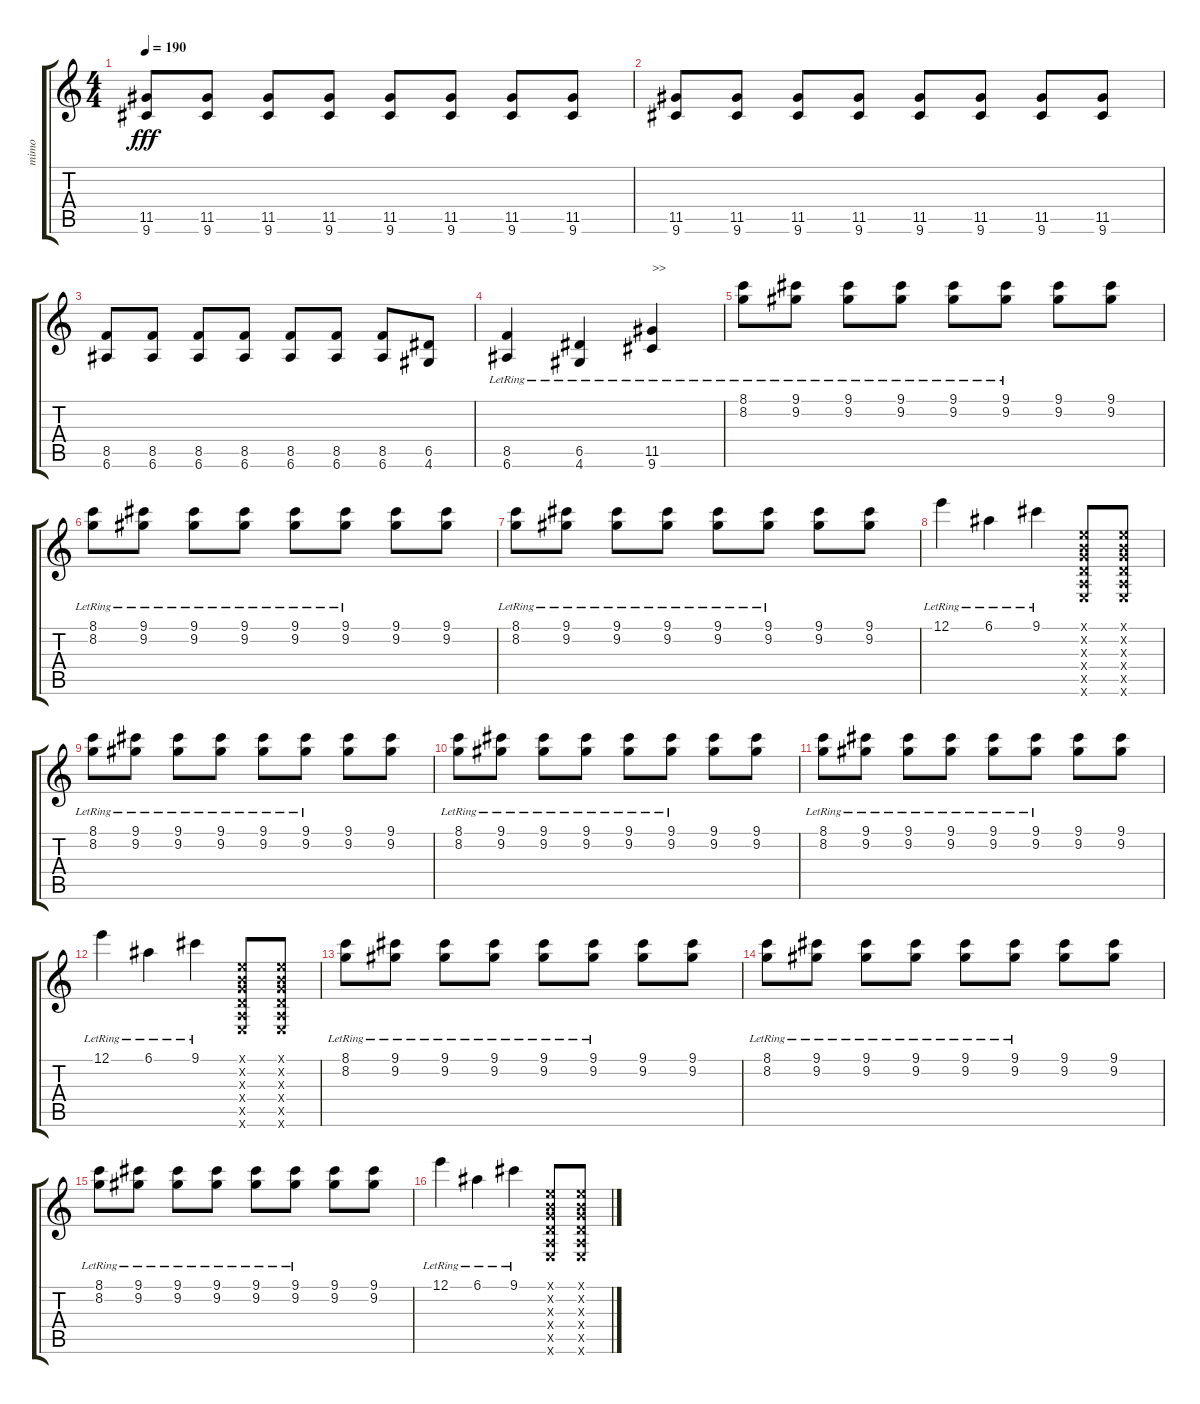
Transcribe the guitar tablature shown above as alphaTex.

\track ("mimo" "mimo") {instrument distortionguitar}
\staff {score tabs}
\tuning (E4 B3 G3 D3 A2 E2) {hide}
\ts (4 4)
\tempo 190
\clef g2
\ks c
(11.5 9.6).8{dy fff} (11.5 9.6).8 (11.5 9.6).8 (11.5 9.6).8 (11.5 9.6).8 (11.5 9.6).8 (11.5 9.6).8 (11.5 9.6).8 |
(11.5 9.6).8 (11.5 9.6).8 (11.5 9.6).8 (11.5 9.6).8 (11.5 9.6).8 (11.5 9.6).8 (11.5 9.6).8 (11.5 9.6).8 |
(8.5 6.6).8 (8.5 6.6).8 (8.5 6.6).8 (8.5 6.6).8 (8.5 6.6).8 (8.5 6.6).8 (8.5 6.6).8 (6.5 4.6).8 |
(8.5{lr} 6.6{lr}).4 (6.5{lr} 4.6{lr}).4 (11.5{lr} 9.6{lr}).4{txt ">>"} |
(8.1{lr} 8.2{lr}).8 (9.1{lr} 9.2{lr}).8 (9.1{lr} 9.2{lr}).8 (9.1{lr} 9.2{lr}).8 (9.1{lr} 9.2{lr}).8 (9.1{lr} 9.2{lr}).8 (9.1 9.2).8 (9.1 9.2).8 |
(8.1{lr} 8.2{lr}).8 (9.1{lr} 9.2{lr}).8 (9.1{lr} 9.2{lr}).8 (9.1{lr} 9.2{lr}).8 (9.1{lr} 9.2{lr}).8 (9.1{lr} 9.2{lr}).8 (9.1 9.2).8 (9.1 9.2).8 |
(8.1{lr} 8.2{lr}).8 (9.1{lr} 9.2{lr}).8 (9.1{lr} 9.2{lr}).8 (9.1{lr} 9.2{lr}).8 (9.1{lr} 9.2{lr}).8 (9.1{lr} 9.2{lr}).8 (9.1 9.2).8 (9.1 9.2).8 |
12.1{lr}.4 6.1{lr}.4 9.1{lr}.4 (0.1{x} 0.2{x} 0.3{x} 0.4{x} 0.5{x} 0.6{x}).8 (0.1{x} 0.2{x} 0.3{x} 0.4{x} 0.5{x} 0.6{x}).8 |
(8.1{lr} 8.2{lr}).8 (9.1{lr} 9.2{lr}).8 (9.1{lr} 9.2{lr}).8 (9.1{lr} 9.2{lr}).8 (9.1{lr} 9.2{lr}).8 (9.1{lr} 9.2{lr}).8 (9.1 9.2).8 (9.1 9.2).8 |
(8.1{lr} 8.2{lr}).8 (9.1{lr} 9.2{lr}).8 (9.1{lr} 9.2{lr}).8 (9.1{lr} 9.2{lr}).8 (9.1{lr} 9.2{lr}).8 (9.1{lr} 9.2{lr}).8 (9.1 9.2).8 (9.1 9.2).8 |
(8.1{lr} 8.2{lr}).8 (9.1{lr} 9.2{lr}).8 (9.1{lr} 9.2{lr}).8 (9.1{lr} 9.2{lr}).8 (9.1{lr} 9.2{lr}).8 (9.1{lr} 9.2{lr}).8 (9.1 9.2).8 (9.1 9.2).8 |
12.1{lr}.4 6.1{lr}.4 9.1{lr}.4 (0.1{x} 0.2{x} 0.3{x} 0.4{x} 0.5{x} 0.6{x}).8 (0.1{x} 0.2{x} 0.3{x} 0.4{x} 0.5{x} 0.6{x}).8 |
(8.1{lr} 8.2{lr}).8 (9.1{lr} 9.2{lr}).8 (9.1{lr} 9.2{lr}).8 (9.1{lr} 9.2{lr}).8 (9.1{lr} 9.2{lr}).8 (9.1{lr} 9.2{lr}).8 (9.1 9.2).8 (9.1 9.2).8 |
(8.1{lr} 8.2{lr}).8 (9.1{lr} 9.2{lr}).8 (9.1{lr} 9.2{lr}).8 (9.1{lr} 9.2{lr}).8 (9.1{lr} 9.2{lr}).8 (9.1{lr} 9.2{lr}).8 (9.1 9.2).8 (9.1 9.2).8 |
(8.1{lr} 8.2{lr}).8 (9.1{lr} 9.2{lr}).8 (9.1{lr} 9.2{lr}).8 (9.1{lr} 9.2{lr}).8 (9.1{lr} 9.2{lr}).8 (9.1{lr} 9.2{lr}).8 (9.1 9.2).8 (9.1 9.2).8 |
12.1{lr}.4 6.1{lr}.4 9.1{lr}.4 (0.1{x} 0.2{x} 0.3{x} 0.4{x} 0.5{x} 0.6{x}).8 (0.1{x} 0.2{x} 0.3{x} 0.4{x} 0.5{x} 0.6{x}).8
